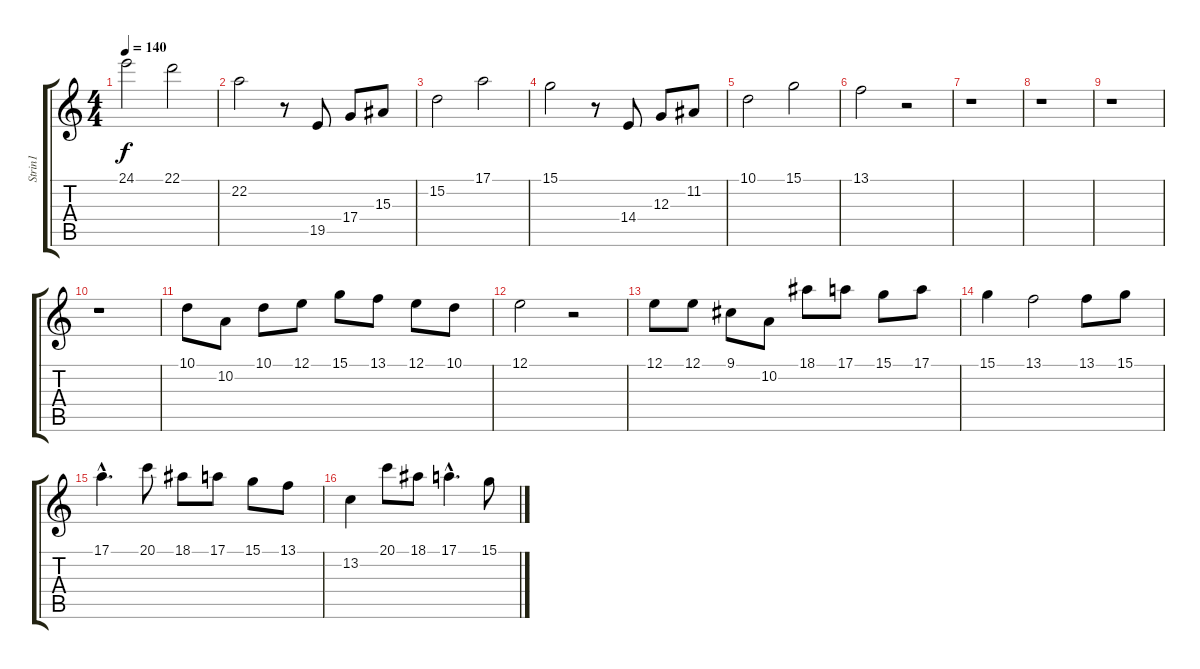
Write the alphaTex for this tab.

\track ("Strin1" "Strin1") {instrument stringensemble1}
\staff {score tabs}
\tuning (E4 B3 G3 D3 A2 E2) {hide}
\ts (4 4)
\tempo 140
\clef g2
\ks c
24.1.2{dy f} 22.1.2 |
22.2.2 r.8 19.5.8 17.4.8 15.3.8 |
15.2.2 17.1.2 |
15.1.2 r.8 14.4.8 12.3.8 11.2.8 |
10.1.2 15.1.2 |
13.1.2 r.2 |
r.1 |
r.1 |
r.1 |
r.1 |
10.1.8 10.2.8 10.1.8 12.1.8 15.1.8 13.1.8 12.1.8 10.1.8 |
12.1.2 r.2 |
12.1.8 12.1.8 9.1.8 10.2.8 18.1.8 17.1.8 15.1.8 17.1.8 |
15.1.4 13.1.2 13.1.8 15.1.8 |
17.1{hac}.4{d} 20.1.8 18.1.8 17.1.8 15.1.8 13.1.8 |
13.2.4 20.1.8 18.1.8 17.1{hac}.4{d} 15.1.8
